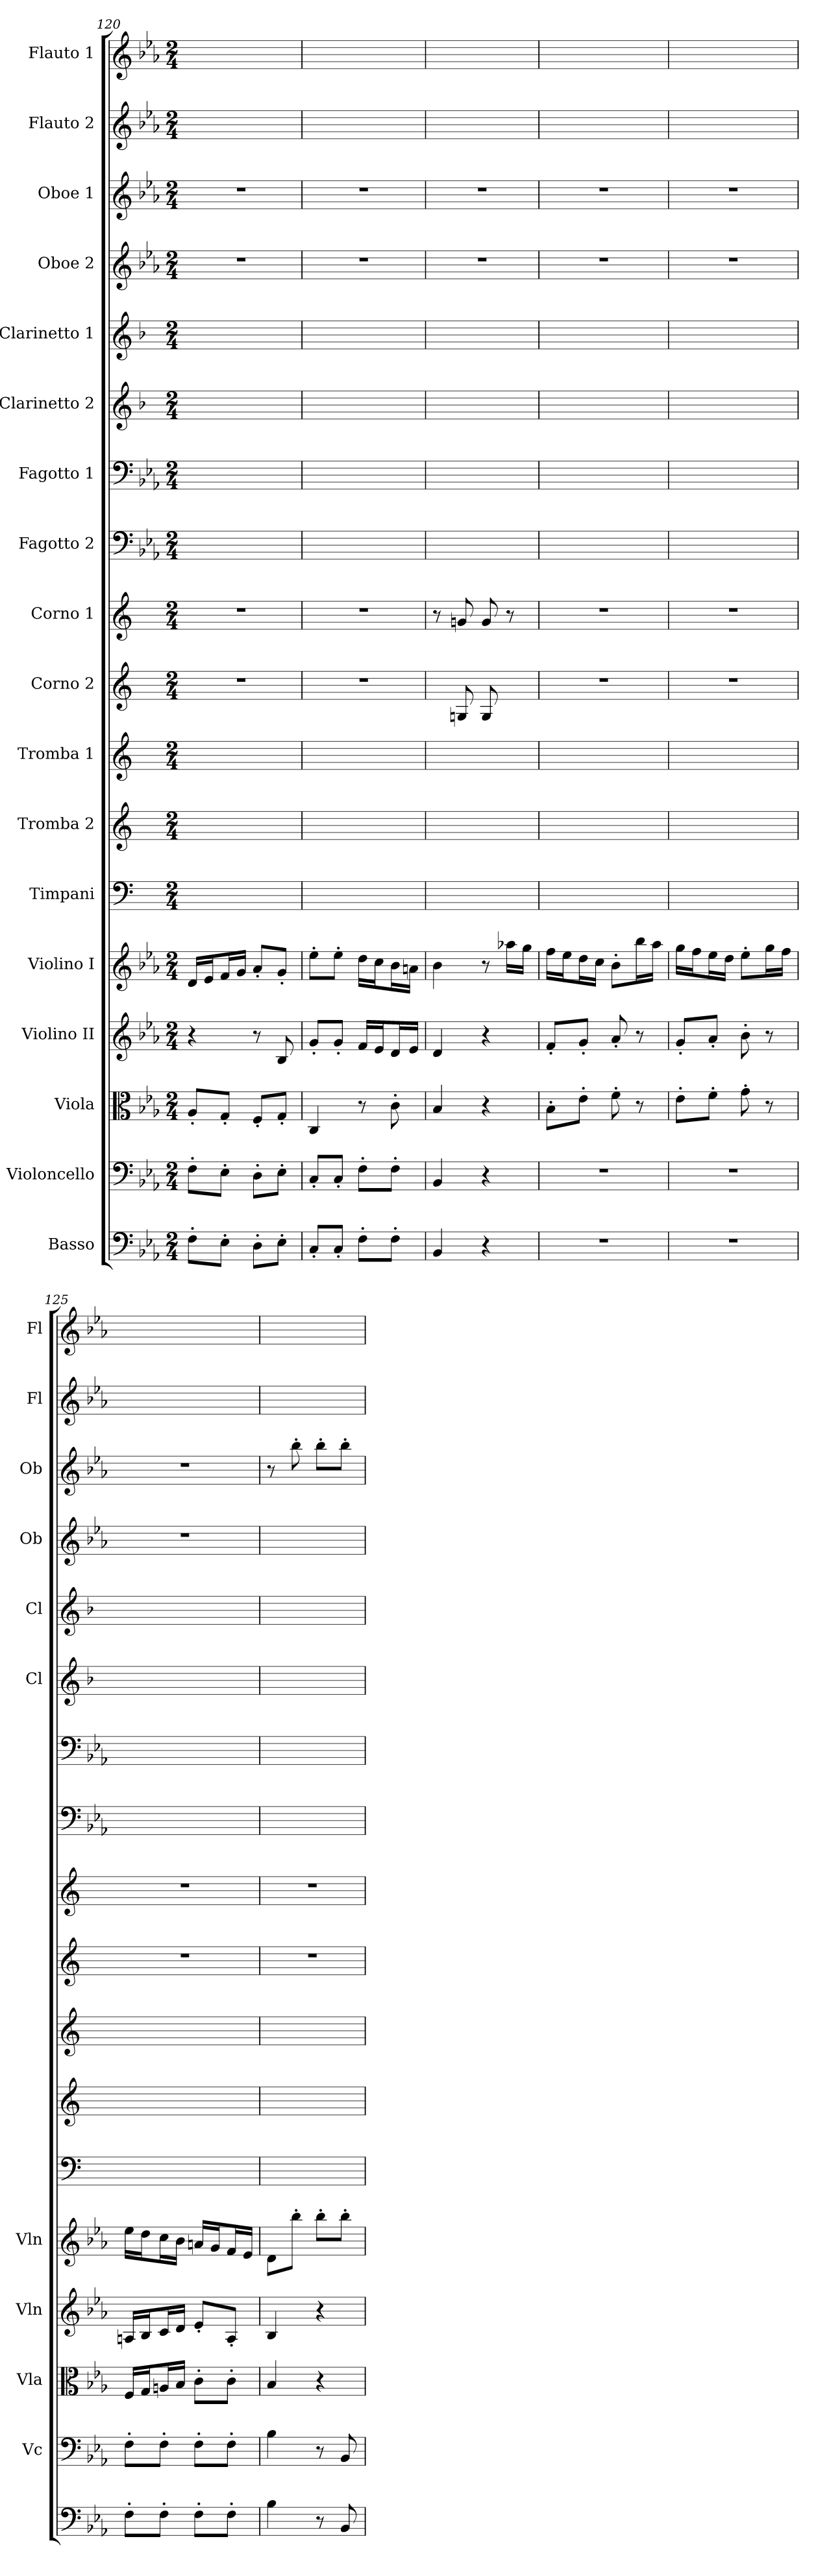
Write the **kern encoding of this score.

**kern	**kern	**kern	**kern	**kern	**kern	**kern	**kern	**kern	**kern	**kern	**kern	**kern	**kern	**kern	**kern	**kern	**kern
*part18	*part17	*part16	*part15	*part14	*part13	*part12	*part11	*part10	*part9	*part8	*part7	*part6	*part5	*part4	*part3	*part2	*part1
*staff18	*staff17	*staff16	*staff15	*staff14	*staff13	*staff12	*staff11	*staff10	*staff9	*staff8	*staff7	*staff6	*staff5	*staff4	*staff3	*staff2	*staff1
*I"Basso	*I"Violoncello	*I"Viola	*I"Violino II	*I"Violino I	*I"Timpani	*I"Tromba 2	*I"Tromba 1	*I"Corno 2	*I"Corno 1	*I"Fagotto 2	*I"Fagotto 1	*I"Clarinetto 2	*I"Clarinetto 1	*I"Oboe 2	*I"Oboe 1	*I"Flauto 2	*I"Flauto 1
*	*I'Vc	*I'Vla	*I'Vln	*I'Vln	*	*	*	*	*	*	*	*I'Cl	*I'Cl	*I'Ob	*I'Ob	*I'Fl	*I'Fl
*clefF4	*clefF4	*clefC3	*clefG2	*clefG2	*clefF4	*clefG2	*clefG2	*clefG2	*clefG2	*clefF4	*clefF4	*clefG2	*clefG2	*clefG2	*clefG2	*clefG2	*clefG2
*ITrd7c12	*	*	*	*	*	*ITrd-2c-3	*ITrd-2c-3	*ITrd5c9	*ITrd5c9	*	*	*ITrd1c2	*ITrd1c2	*	*	*	*
*k[b-e-a-]	*k[b-e-a-]	*k[b-e-a-]	*k[b-e-a-]	*k[b-e-a-]	*	*	*	*	*	*k[b-e-a-]	*k[b-e-a-]	*k[b-e-a-]	*k[b-e-a-]	*k[b-e-a-]	*k[b-e-a-]	*k[b-e-a-]	*k[b-e-a-]
*M2/4	*M2/4	*M2/4	*M2/4	*M2/4	*M2/4	*M2/4	*M2/4	*M2/4	*M2/4	*M2/4	*M2/4	*M2/4	*M2/4	*M2/4	*M2/4	*M2/4	*M2/4
=120	=120	=120	=120	=120	=120	=120	=120	=120	=120	=120	=120	=120	=120	=120	=120	=120	=120
8FF'\L	8F'\L	8A-'/L	4r	16d/LL	2ryy	2ryy	2ryy	2r	2r	2ryy	2ryy	2ryy	2ryy	2r	2r	2ryy	2ryy
.	.	.	.	16e-/J	.	.	.	.	.	.	.	.	.	.	.	.	.
8EE-'\J	8E-'\J	8G'/J	.	16f/L	.	.	.	.	.	.	.	.	.	.	.	.	.
.	.	.	.	16g/JJ	.	.	.	.	.	.	.	.	.	.	.	.	.
8DD'\L	8D'\L	8F'/L	8r	8a-'/L	.	.	.	.	.	.	.	.	.	.	.	.	.
8EE-'\J	8E-'\J	8G'/J	8B-	8g'/J	.	.	.	.	.	.	.	.	.	.	.	.	.
=121	=121	=121	=121	=121	=121	=121	=121	=121	=121	=121	=121	=121	=121	=121	=121	=121	=121
8CC'/L	8C'/L	4C	8g'/L	8ee-'\L	2ryy	2ryy	2ryy	2r	2r	2ryy	2ryy	2ryy	2ryy	2r	2r	2ryy	2ryy
8CC'/J	8C'/J	.	8g'/J	8ee-'\J	.	.	.	.	.	.	.	.	.	.	.	.	.
8FF'\L	8F'\L	8r	16f/LL	16dd\LL	.	.	.	.	.	.	.	.	.	.	.	.	.
.	.	.	16e-/J	16cc\J	.	.	.	.	.	.	.	.	.	.	.	.	.
8FF'\J	8F'\J	8c'	16d/L	16b-\L	.	.	.	.	.	.	.	.	.	.	.	.	.
.	.	.	16e-/JJ	16an\JJ	.	.	.	.	.	.	.	.	.	.	.	.	.
=122	=122	=122	=122	=122	=122	=122	=122	=122	=122	=122	=122	=122	=122	=122	=122	=122	=122
4BBB-	4BB-	4B-	4d	4b-	2ryy	2ryy	2ryy	8ryy	8r	2ryy	2ryy	2ryy	2ryy	2r	2r	2ryy	2ryy
.	.	.	.	.	.	.	.	8BB-X	8B-X	.	.	.	.	.	.	.	.
4r	4r	4r	4r	8r	.	.	.	8BB-	8B-	.	.	.	.	.	.	.	.
.	.	.	.	16aa-X\LL	.	.	.	8ryy	8r	.	.	.	.	.	.	.	.
.	.	.	.	16gg\JJ	.	.	.	.	.	.	.	.	.	.	.	.	.
=123	=123	=123	=123	=123	=123	=123	=123	=123	=123	=123	=123	=123	=123	=123	=123	=123	=123
2r	2r	8B-'\L	8f'/L	16ff\LL	2ryy	2ryy	2ryy	2r	2r	2ryy	2ryy	2ryy	2ryy	2r	2r	2ryy	2ryy
.	.	.	.	16ee-\J	.	.	.	.	.	.	.	.	.	.	.	.	.
.	.	8e-'\J	8g'/J	16dd\L	.	.	.	.	.	.	.	.	.	.	.	.	.
.	.	.	.	16cc\JJ	.	.	.	.	.	.	.	.	.	.	.	.	.
.	.	8f'	8a-'	8b-'\L	.	.	.	.	.	.	.	.	.	.	.	.	.
.	.	8r	8r	16bb-\L	.	.	.	.	.	.	.	.	.	.	.	.	.
.	.	.	.	16aa-\JJ	.	.	.	.	.	.	.	.	.	.	.	.	.
=124	=124	=124	=124	=124	=124	=124	=124	=124	=124	=124	=124	=124	=124	=124	=124	=124	=124
2r	2r	8e-'\L	8g'/L	16gg\LL	2ryy	2ryy	2ryy	2r	2r	2ryy	2ryy	2ryy	2ryy	2r	2r	2ryy	2ryy
.	.	.	.	16ff\J	.	.	.	.	.	.	.	.	.	.	.	.	.
.	.	8f'\J	8a-'/J	16ee-\L	.	.	.	.	.	.	.	.	.	.	.	.	.
.	.	.	.	16dd\JJ	.	.	.	.	.	.	.	.	.	.	.	.	.
.	.	8g'	8b-'	8ee-'\L	.	.	.	.	.	.	.	.	.	.	.	.	.
.	.	8r	8r	16gg\L	.	.	.	.	.	.	.	.	.	.	.	.	.
.	.	.	.	16ff\JJ	.	.	.	.	.	.	.	.	.	.	.	.	.
=125	=125	=125	=125	=125	=125	=125	=125	=125	=125	=125	=125	=125	=125	=125	=125	=125	=125
8FF'\L	8F'\L	16F/LL	16An/LL	16ee-\LL	2ryy	2ryy	2ryy	2r	2r	2ryy	2ryy	2ryy	2ryy	2r	2r	2ryy	2ryy
.	.	16G/J	16B-/J	16dd\J	.	.	.	.	.	.	.	.	.	.	.	.	.
8FF'\J	8F'\J	16An/L	16c/L	16cc\L	.	.	.	.	.	.	.	.	.	.	.	.	.
.	.	16B-/JJ	16d/JJ	16b-\JJ	.	.	.	.	.	.	.	.	.	.	.	.	.
8FF'\L	8F'\L	8c'\L	8e-'/L	16an/LL	.	.	.	.	.	.	.	.	.	.	.	.	.
.	.	.	.	16g/J	.	.	.	.	.	.	.	.	.	.	.	.	.
8FF'\J	8F'\J	8c'\J	8A'/J	16f/L	.	.	.	.	.	.	.	.	.	.	.	.	.
.	.	.	.	16e-/JJ	.	.	.	.	.	.	.	.	.	.	.	.	.
=126	=126	=126	=126	=126	=126	=126	=126	=126	=126	=126	=126	=126	=126	=126	=126	=126	=126
4BB-	4B-	4B-	4B-	8d\L	2ryy	2ryy	2ryy	2r	2r	2ryy	2ryy	2ryy	2ryy	2ryy	8r	2ryy	2ryy
.	.	.	.	8bb-'\J	.	.	.	.	.	.	.	.	.	.	8bb-'	.	.
8r	8r	4r	4r	8bb-'\L	.	.	.	.	.	.	.	.	.	.	8bb-'\L	.	.
8BBB-	8BB-	.	.	8bb-'\J	.	.	.	.	.	.	.	.	.	.	8bb-'\J	.	.
=	=	=	=	=	=	=	=	=	=	=	=	=	=	=	=	=	=
*-	*-	*-	*-	*-	*-	*-	*-	*-	*-	*-	*-	*-	*-	*-	*-	*-	*-
